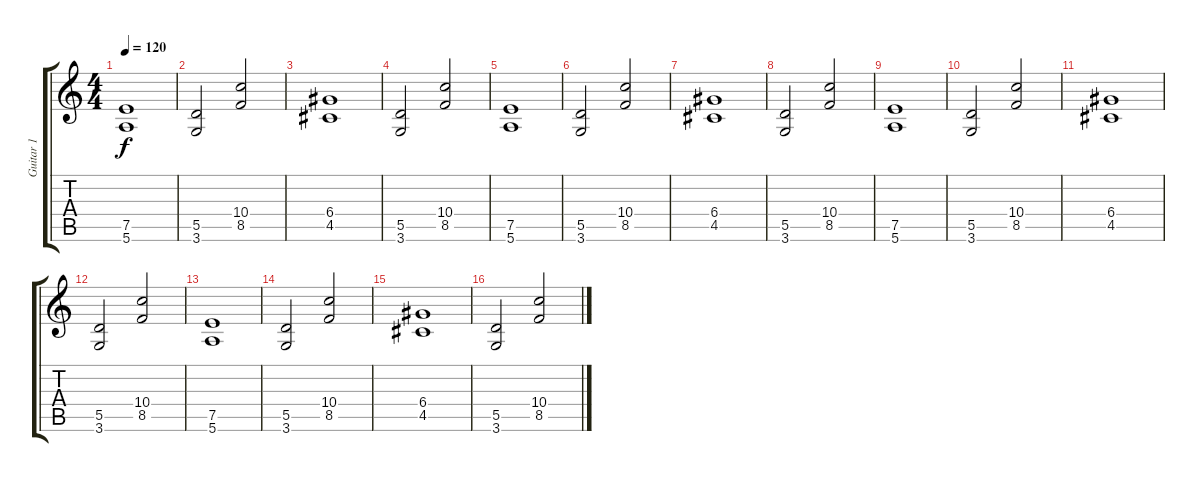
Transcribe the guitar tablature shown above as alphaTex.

\track ("Guitar 1" "Guitar 1") {instrument distortionguitar}
\staff {score tabs}
\tuning (E4 B3 G3 D3 A2 E2) {hide}
\ts (4 4)
\tempo 120
\clef g2
\ks c
(7.5 5.6).1{dy f} |
(5.5 3.6).2 (10.4 8.5).2 |
(6.4 4.5).1 |
(5.5 3.6).2 (10.4 8.5).2 |
(7.5 5.6).1 |
(5.5 3.6).2 (10.4 8.5).2 |
(6.4 4.5).1 |
(5.5 3.6).2 (10.4 8.5).2 |
(7.5 5.6).1 |
(5.5 3.6).2 (10.4 8.5).2 |
(6.4 4.5).1 |
(5.5 3.6).2 (10.4 8.5).2 |
(7.5 5.6).1 |
(5.5 3.6).2 (10.4 8.5).2 |
(6.4 4.5).1 |
(5.5 3.6).2 (10.4 8.5).2
